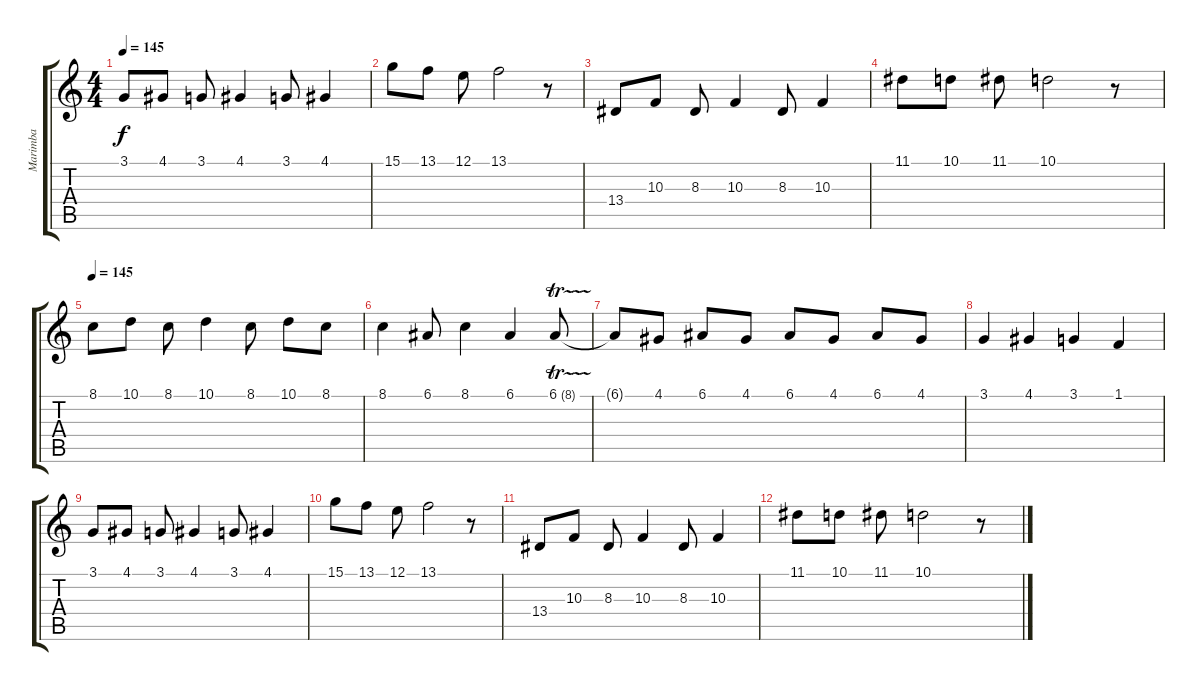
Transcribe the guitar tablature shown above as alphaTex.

\track ("Marimba" "Marimba") {instrument marimba}
\staff {score tabs}
\tuning (E4 B3 G3 D3 A2 E2) {hide}
\ts (4 4)
\tempo 145
\clef g2
\ks c
3.1.8{dy f} 4.1.8 3.1.8 4.1.4 3.1.8 4.1.4 |
15.1.8 13.1.8 12.1.8 13.1.2 r.8 |
13.4.8 10.3.8 8.3.8 10.3.4 8.3.8 10.3.4 |
11.1.8 10.1.8 11.1.8 10.1.2 r.8 |
\tempo 145
8.1.8 10.1.8 8.1.8 10.1.4 8.1.8 10.1.8 8.1.8 |
8.1.4 6.1.8 8.1.4 6.1.4 6.1{tr (8 32)}.8 |
6.1{t}.8 4.1.8 6.1.8 4.1.8 6.1.8 4.1.8 6.1.8 4.1.8 |
3.1.4 4.1.4 3.1.4 1.1.4 |
3.1.8 4.1.8 3.1.8 4.1.4 3.1.8 4.1.4 |
15.1.8 13.1.8 12.1.8 13.1.2 r.8 |
13.4.8 10.3.8 8.3.8 10.3.4 8.3.8 10.3.4 |
11.1.8 10.1.8 11.1.8 10.1.2 r.8
